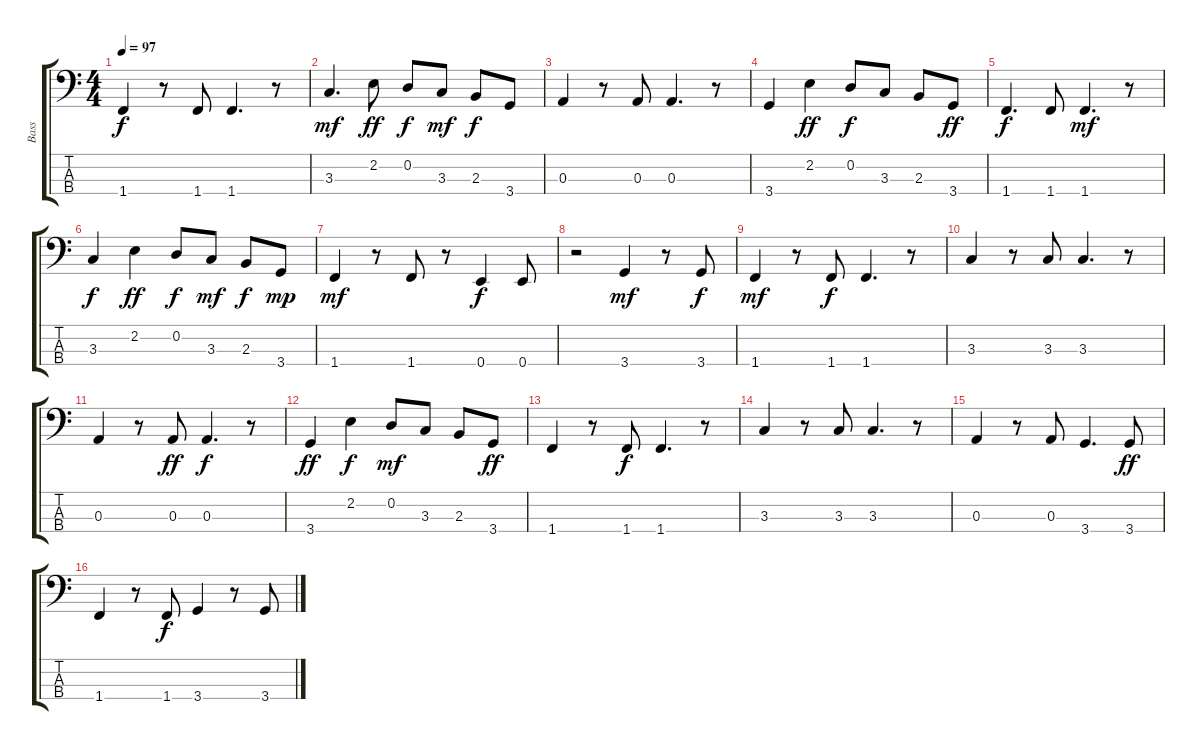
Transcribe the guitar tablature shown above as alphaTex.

\track ("Bass" "Bass") {instrument fretlessbass}
\staff {score tabs}
\tuning (G2 D2 A1 E1) {hide}
\ts (4 4)
\tempo 97
\clef f4
\ks c
1.4.4{dy f} r.8 1.4.8 1.4.4{d} r.8 |
3.3.4{d dy mf} 2.2.8{dy ff} 0.2.8{dy f} 3.3.8{dy mf} 2.3.8{dy f} 3.4.8 |
0.3.4 r.8 0.3.8 0.3.4{d} r.8 |
3.4.4 2.2.4{dy ff} 0.2.8{dy f} 3.3.8 2.3.8 3.4.8{dy ff} |
1.4.4{d dy f} 1.4.8 1.4.4{d dy mf} r.8 |
3.3.4{dy f} 2.2.4{dy ff} 0.2.8{dy f} 3.3.8{dy mf} 2.3.8{dy f} 3.4.8{dy mp} |
1.4.4{dy mf} r.8 1.4.8 r.8 0.4.4{dy f} 0.4.8 |
r.2 3.4.4{dy mf} r.8 3.4.8{dy f} |
1.4.4{dy mf} r.8 1.4.8{dy f} 1.4.4{d} r.8 |
3.3.4 r.8 3.3.8 3.3.4{d} r.8 |
0.3.4 r.8 0.3.8{dy ff} 0.3.4{d dy f} r.8 |
3.4.4{dy ff} 2.2.4{dy f} 0.2.8{dy mf} 3.3.8 2.3.8 3.4.8{dy ff} |
1.4.4 r.8 1.4.8{dy f} 1.4.4{d} r.8 |
3.3.4 r.8 3.3.8 3.3.4{d} r.8 |
0.3.4 r.8 0.3.8 3.4.4{d} 3.4.8{dy ff} |
1.4.4 r.8 1.4.8{dy f} 3.4.4 r.8 3.4.8
